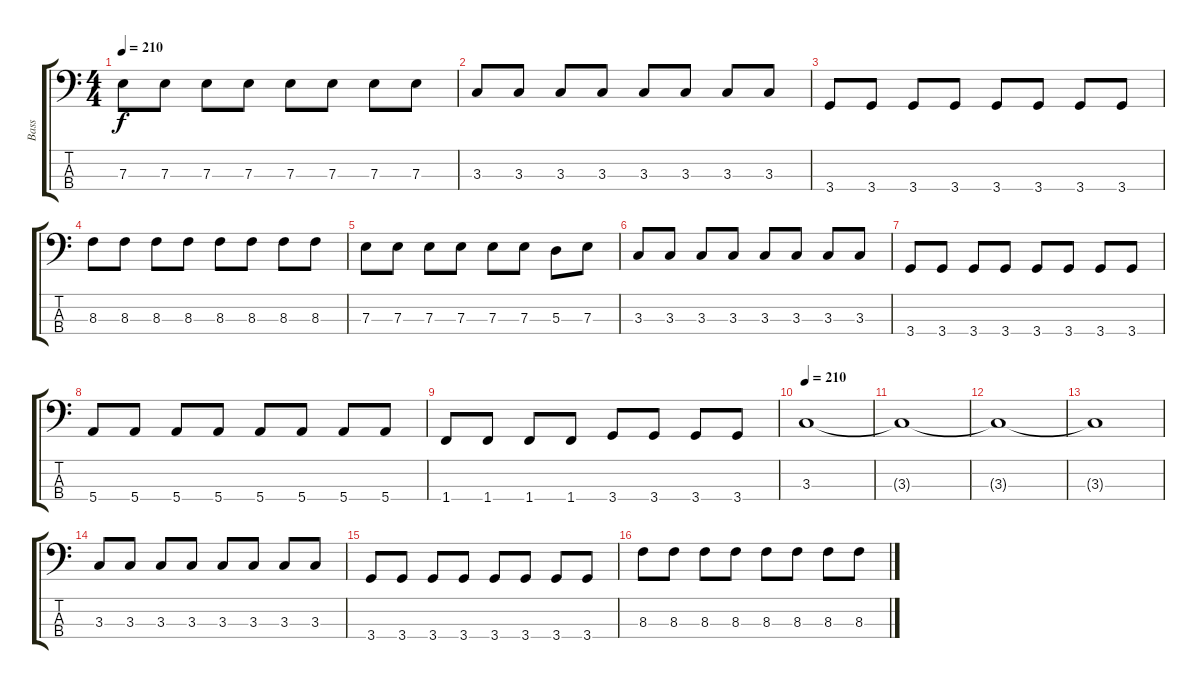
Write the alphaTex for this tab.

\track ("Bass" "Bass") {instrument electricbasspick}
\staff {score tabs}
\tuning (G2 D2 A1 E1) {hide}
\ts (4 4)
\tempo 210
\clef f4
\ks c
7.3.8{dy f} 7.3.8 7.3.8 7.3.8 7.3.8 7.3.8 7.3.8 7.3.8 |
3.3.8 3.3.8 3.3.8 3.3.8 3.3.8 3.3.8 3.3.8 3.3.8 |
3.4.8 3.4.8 3.4.8 3.4.8 3.4.8 3.4.8 3.4.8 3.4.8 |
8.3.8 8.3.8 8.3.8 8.3.8 8.3.8 8.3.8 8.3.8 8.3.8 |
7.3.8 7.3.8 7.3.8 7.3.8 7.3.8 7.3.8 5.3.8 7.3.8 |
3.3.8 3.3.8 3.3.8 3.3.8 3.3.8 3.3.8 3.3.8 3.3.8 |
3.4.8 3.4.8 3.4.8 3.4.8 3.4.8 3.4.8 3.4.8 3.4.8 |
5.4.8 5.4.8 5.4.8 5.4.8 5.4.8 5.4.8 5.4.8 5.4.8 |
1.4.8 1.4.8 1.4.8 1.4.8 3.4.8 3.4.8 3.4.8 3.4.8 |
\tempo 210
3.3.1 |
3.3{t}.1 |
3.3{t}.1 |
3.3{t}.1 |
3.3.8 3.3.8 3.3.8 3.3.8 3.3.8 3.3.8 3.3.8 3.3.8 |
3.4.8 3.4.8 3.4.8 3.4.8 3.4.8 3.4.8 3.4.8 3.4.8 |
8.3.8 8.3.8 8.3.8 8.3.8 8.3.8 8.3.8 8.3.8 8.3.8
